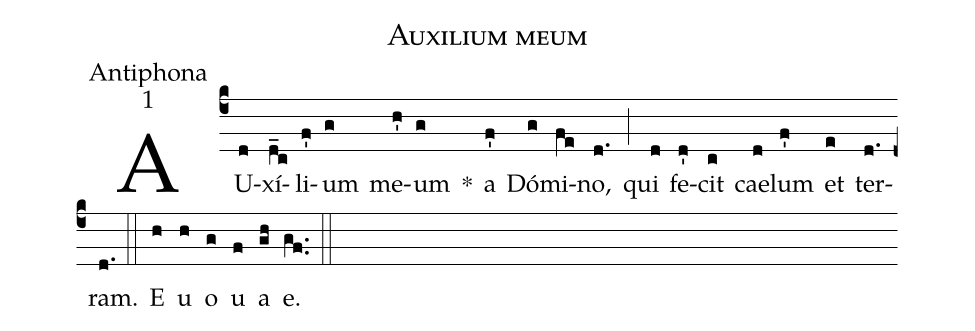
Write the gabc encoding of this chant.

name:Auxilium meum;
office-part:Antiphona;
mode:1;
%%
(c4) AU(d)xí(d_c)li(f')um(g) me(h')um(g) *() a(f') Dó(g)mi(fe)no,(d.) (;) qui(d) fe(d')cit(c) cae(d)lum(f') et(e) ter(d.)ram.(d.) (::) <eu>E(h) u(h) o(g) u(f) a(gh) e.</eu>(gf..) (::)
